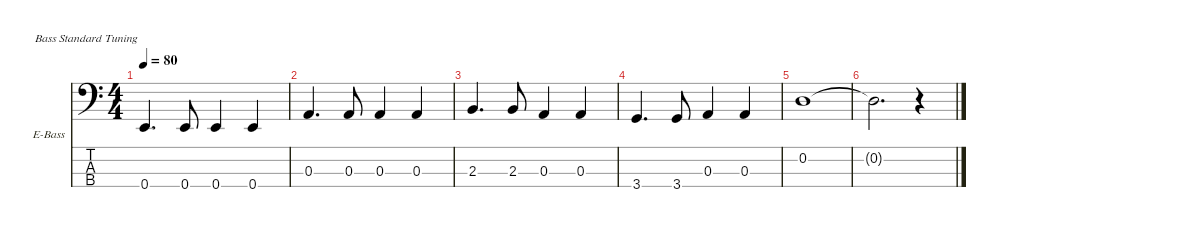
\hideDynamics
\bracketExtendMode nobrackets
\firstSystemTrackNameOrientation horizontal
\otherSystemsTrackNameOrientation horizontal
\track ("Bass Guitar" "E-Bass") {instrument electricbassfinger}
\staff {score tabs}
\tuning (G2 D2 A1 E1)
\ts (4 4)
\tempo 80
\clef f4
\ks c
0.4.4{d dy f} 0.4.8 0.4.4 0.4.4 |
0.3.4{d} 0.3.8 0.3.4 0.3.4 |
2.3.4{d} 2.3.8 0.3.4 0.3.4 |
3.4.4{d} 3.4.8 0.3.4 0.3.4 |
0.2.1 |
0.2{t}.2{d} r.4
